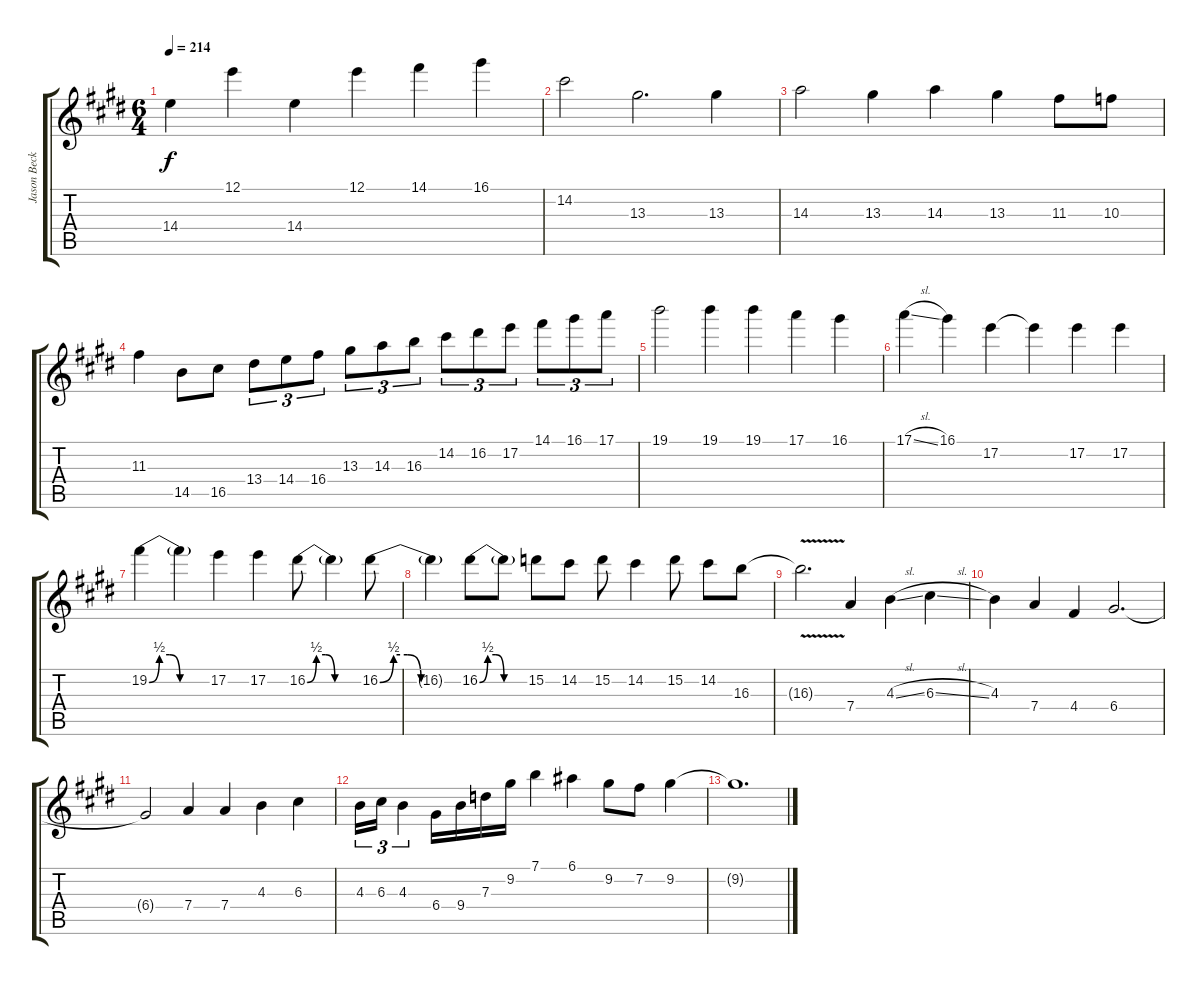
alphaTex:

\track ("Jason Becker" "Jason Beck") {instrument electricguitarjazz}
\staff {score tabs}
\tuning (E4 B3 G3 D3 A2 E2) {hide}
\ts (6 4)
\tempo 214
\clef g2
\ks e
14.4.4{dy f} 12.1.4 14.4.4 12.1.4 14.1.4 16.1.4 |
14.2.2 13.3.2{d} 13.3.4 |
14.3.2 13.3.4 14.3.4 13.3.4 11.3.8 10.3.8 |
11.3.4 14.5.8 16.5.8 13.4.8{tu (3 2)} 14.4.8{tu (3 2)} 16.4.8{tu (3 2)} 13.3.8{tu (3 2)} 14.3.8{tu (3 2)} 16.3.8{tu (3 2)} 14.2.8{tu (3 2)} 16.2.8{tu (3 2)} 17.2.8{tu (3 2)} 14.1.8{tu (3 2)} 16.1.8{tu (3 2)} 17.1.8{tu (3 2)} |
19.1.2 19.1.4{volume 9} 19.1.4 17.1.4 16.1.4 |
17.1{sl}.4 16.1.4 17.2.4 17.2{t}.4 17.2.4 17.2.4 |
19.2{be (custom 0 0 10 2 20 2 30 0 60 0)}.4 19.2{t}.4 17.2.4 17.2.4 16.2{be (custom 0 0 10 2 20 2 30 0 60 0)}.8 16.2{t}.4 16.2{be (custom 0 0 10 2 20 2 30 0 60 0)}.8 |
16.2{t}.4 16.2{be (custom 0 0 10 2 20 2 30 0 60 0)}.8{volume 6} 16.2{t}.8 15.2.8 14.2.8 15.2.8 14.2.4 15.2.8 14.2.8 16.3.8 |
16.3{v t}.2{d} 7.4.4 4.3{sl}.4 6.3{sl}.4 |
4.3.4 7.4.4{volume 3} 4.4.4 6.4.2{d} |
6.4{t}.2 7.4.4 7.4.4 4.3.4 6.3.4 |
4.3.16{tu (3 2)} 6.3.16{tu (3 2)} 4.3.4{tu (3 2)} 6.4.16 9.4.16 7.3.16 9.2.16 7.1.4 6.1.4 9.2.8 7.2.8 9.2.4 |
9.2{t}.1{d}
